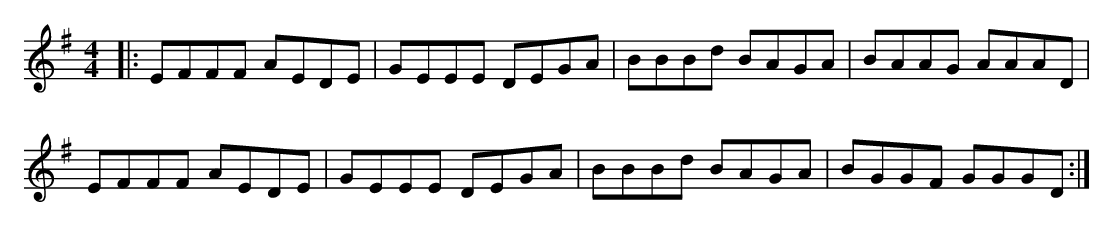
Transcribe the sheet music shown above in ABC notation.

X:1
M:4/4
K:G
|:EFFF AEDE|GEEE DEGA|BBBd BAGA|BAAG AAAD|
EFFF AEDE|GEEE DEGA|BBBd BAGA|BGGF GGGD:|
